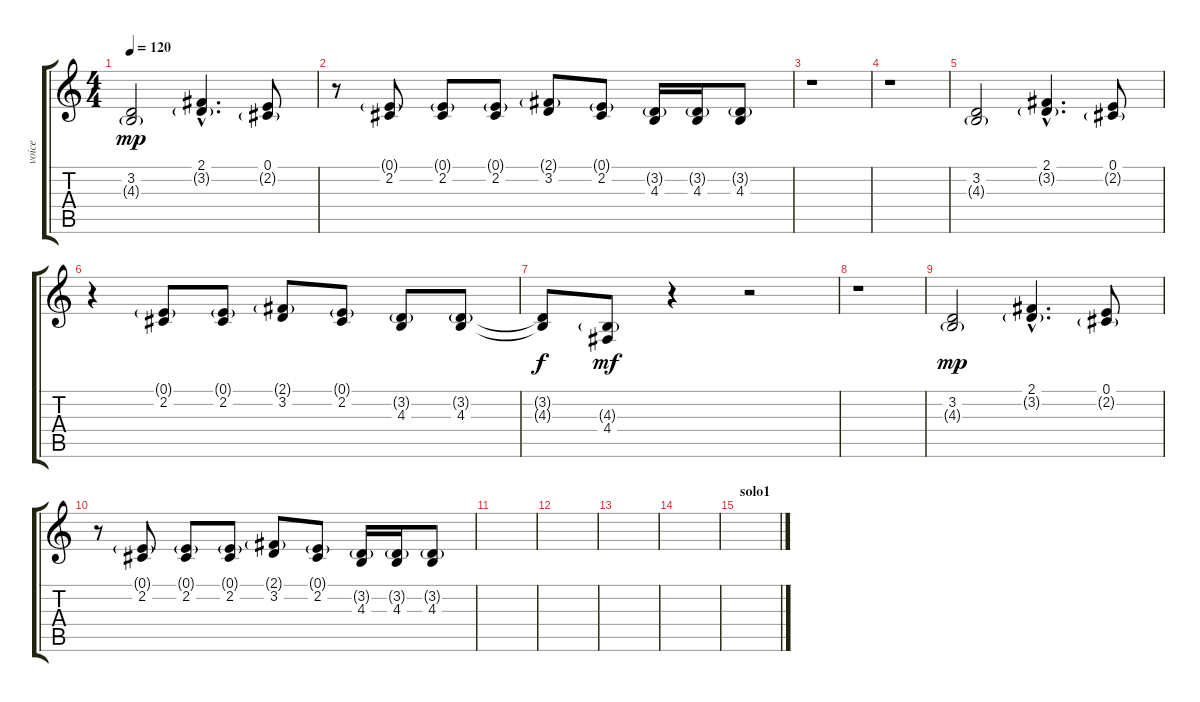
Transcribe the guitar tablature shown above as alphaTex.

\track ("voice" "voice") {instrument harmonica}
\staff {score tabs}
\tuning (E4 B3 G3 D3 A2 E2) {hide}
\ts (4 4)
\tempo 120
\clef g2
\ks c
(3.2 4.3{g}).2{dy mp} (2.1{hac} 3.2{g hac}).4{d} (0.1 2.2{g}).8 |
r.8 (0.1{g} 2.2).8 (0.1{g} 2.2).8 (0.1{g} 2.2).8 (2.1{g} 3.2).8 (0.1{g} 2.2).8 (3.2{g} 4.3).16 (3.2{g} 4.3).16 (3.2{g} 4.3).8 |
r.1 |
r.1 |
(3.2 4.3{g}).2 (2.1{hac} 3.2{g hac}).4{d} (0.1 2.2{g}).8 |
r.4 (0.1{g} 2.2).8 (0.1{g} 2.2).8 (2.1{g} 3.2).8 (0.1{g} 2.2).8 (3.2{g} 4.3).8 (3.2{g} 4.3).8 |
(3.2{t} 4.3{t}).8{dy f} (4.3{g} 4.4).8{dy mf} r.4 r.2 |
r.1 |
(3.2 4.3{g}).2{dy mp} (2.1{hac} 3.2{g hac}).4{d} (0.1 2.2{g}).8 |
r.8 (0.1{g} 2.2).8 (0.1{g} 2.2).8 (0.1{g} 2.2).8 (2.1{g} 3.2).8 (0.1{g} 2.2).8 (3.2{g} 4.3).16 (3.2{g} 4.3).16 (3.2{g} 4.3).8 |
|
|
|
|
\section ("" "solo1")
